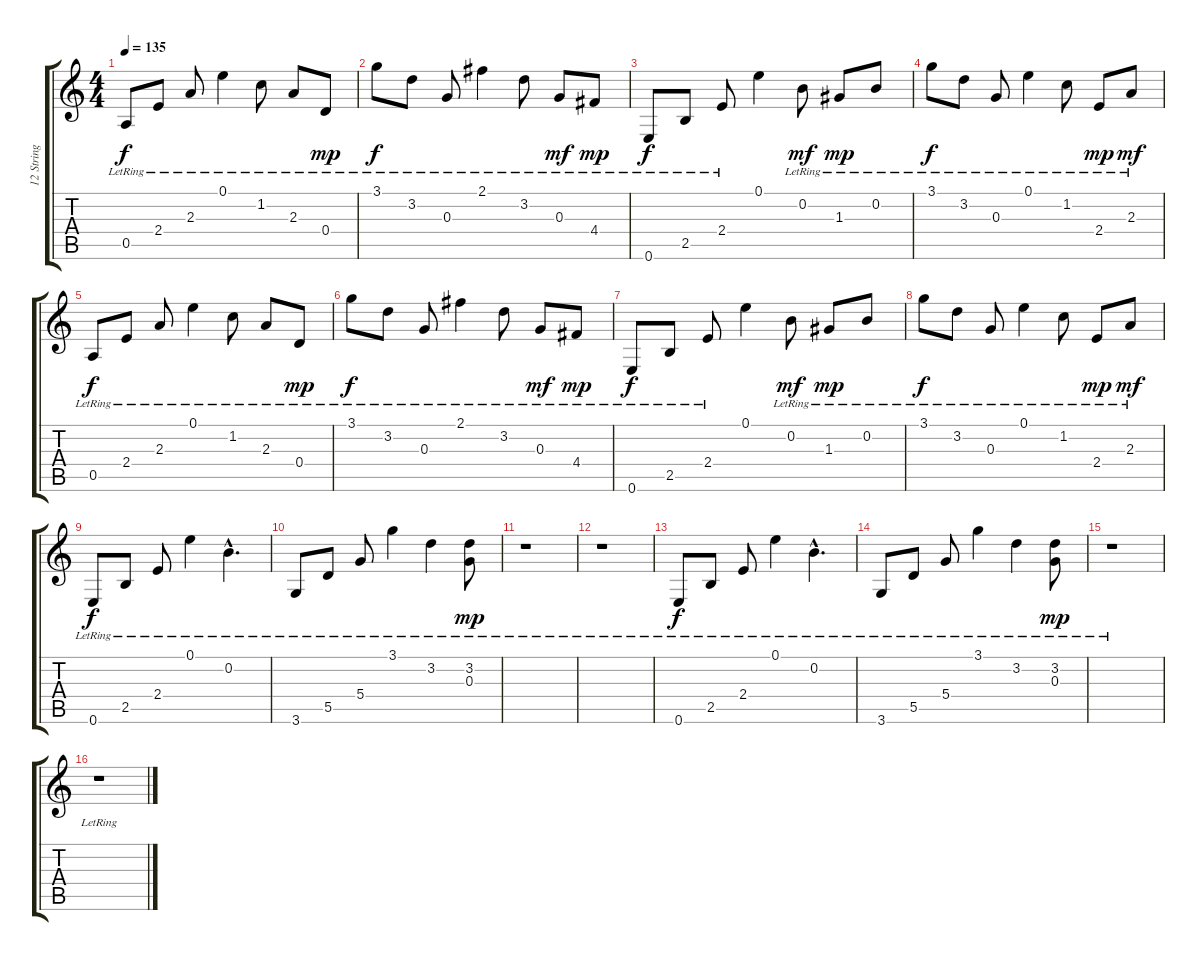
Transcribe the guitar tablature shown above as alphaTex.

\track ("12 String Steel String (Alex Lifeson)" "12 String ") {instrument acousticguitarsteel}
\staff {score tabs}
\tuning (E4 B3 G3 D3 A2 E2) {hide}
\ts (4 4)
\tempo 135
\clef g2
\ks c
0.5{lr}.8{dy f} 2.4{lr}.8 2.3{lr}.8 0.1{lr}.4 1.2{lr}.8 2.3{lr}.8 0.4{lr}.8{dy mp} |
3.1{lr}.8{dy f} 3.2{lr}.8 0.3{lr}.8 2.1{lr}.4 3.2{lr}.8 0.3{lr}.8{dy mf} 4.4{lr}.8{dy mp} |
0.6{lr}.8{dy f} 2.5{lr}.8 2.4{lr}.8 0.1.4 0.2{lr}.8{dy mf} 1.3{lr}.8{dy mp} 0.2{lr}.8 |
3.1{lr}.8{dy f} 3.2{lr}.8 0.3{lr}.8 0.1{lr}.4 1.2{lr}.8 2.4{lr}.8{dy mp} 2.3{lr}.8{dy mf} |
0.5{lr}.8{dy f} 2.4{lr}.8 2.3{lr}.8 0.1{lr}.4 1.2{lr}.8 2.3{lr}.8 0.4{lr}.8{dy mp} |
3.1{lr}.8{dy f} 3.2{lr}.8 0.3{lr}.8 2.1{lr}.4 3.2{lr}.8 0.3{lr}.8{dy mf} 4.4{lr}.8{dy mp} |
0.6{lr}.8{dy f} 2.5{lr}.8 2.4{lr}.8 0.1.4 0.2{lr}.8{dy mf} 1.3{lr}.8{dy mp} 0.2{lr}.8 |
3.1{lr}.8{dy f} 3.2{lr}.8 0.3{lr}.8 0.1{lr}.4 1.2{lr}.8 2.4{lr}.8{dy mp} 2.3{lr}.8{dy mf} |
0.6{lr}.8{dy f} 2.5{lr}.8 2.4{lr}.8 0.1{lr}.4 0.2{hac lr}.4{d} |
3.6{lr}.8 5.5{lr}.8 5.4{lr}.8 3.1{lr}.4 3.2{lr}.4 (3.2{lr} 0.3{lr}).8{dy mp} |
r.1 |
r.1 |
0.6{lr}.8{dy f} 2.5{lr}.8 2.4{lr}.8 0.1{lr}.4 0.2{hac lr}.4{d} |
3.6{lr}.8 5.5{lr}.8 5.4{lr}.8 3.1{lr}.4 3.2{lr}.4 (3.2{lr} 0.3{lr}).8{dy mp} |
r.1 |
r.1
